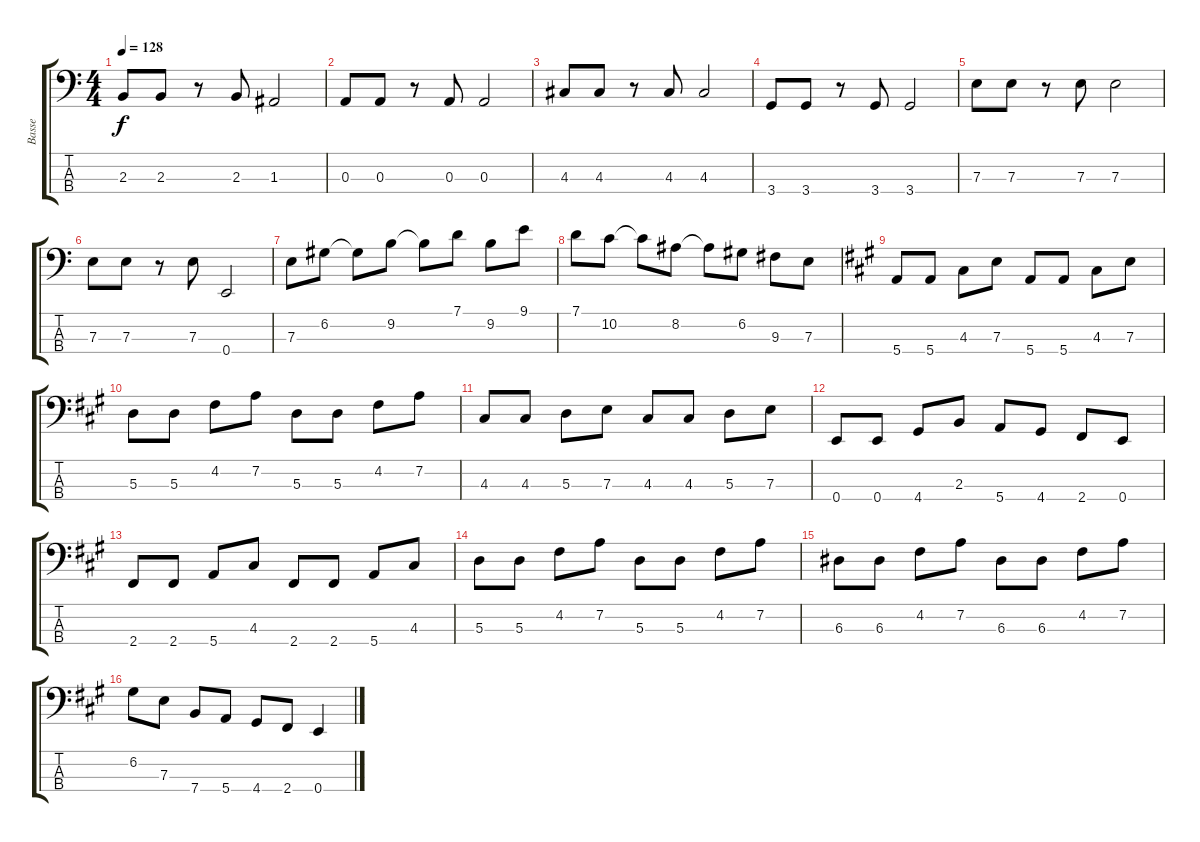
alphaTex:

\track ("Basse" "Basse") {instrument electricbassfinger}
\staff {score tabs}
\tuning (G2 D2 A1 E1) {hide}
\ts (4 4)
\tempo 128
\clef f4
\ks c
2.3.8{dy f} 2.3.8 r.8 2.3.8 1.3.2 |
0.3.8 0.3.8 r.8 0.3.8 0.3.2 |
4.3.8 4.3.8 r.8 4.3.8 4.3.2 |
3.4.8 3.4.8 r.8 3.4.8 3.4.2 |
7.3.8 7.3.8 r.8 7.3.8 7.3.2 |
7.3.8 7.3.8 r.8 7.3.8 0.4.2 |
7.3.8 6.2.8 6.2{t}.8 9.2.8 9.2{t}.8 7.1.8 9.2.8 9.1.8 |
7.1.8 10.2.8 10.2{t}.8 8.2.8 8.2{t}.8 6.2.8 9.3.8 7.3.8 |
\ks a
5.4.8 5.4.8 4.3.8 7.3.8 5.4.8 5.4.8 4.3.8 7.3.8 |
5.3.8 5.3.8 4.2.8 7.2.8 5.3.8 5.3.8 4.2.8 7.2.8 |
4.3.8 4.3.8 5.3.8 7.3.8 4.3.8 4.3.8 5.3.8 7.3.8 |
0.4.8 0.4.8 4.4.8 2.3.8 5.4.8 4.4.8 2.4.8 0.4.8 |
2.4.8 2.4.8 5.4.8 4.3.8 2.4.8 2.4.8 5.4.8 4.3.8 |
5.3.8 5.3.8 4.2.8 7.2.8 5.3.8 5.3.8 4.2.8 7.2.8 |
6.3.8 6.3.8 4.2.8 7.2.8 6.3.8 6.3.8 4.2.8 7.2.8 |
6.2.8 7.3.8 7.4.8 5.4.8 4.4.8 2.4.8 0.4.4
